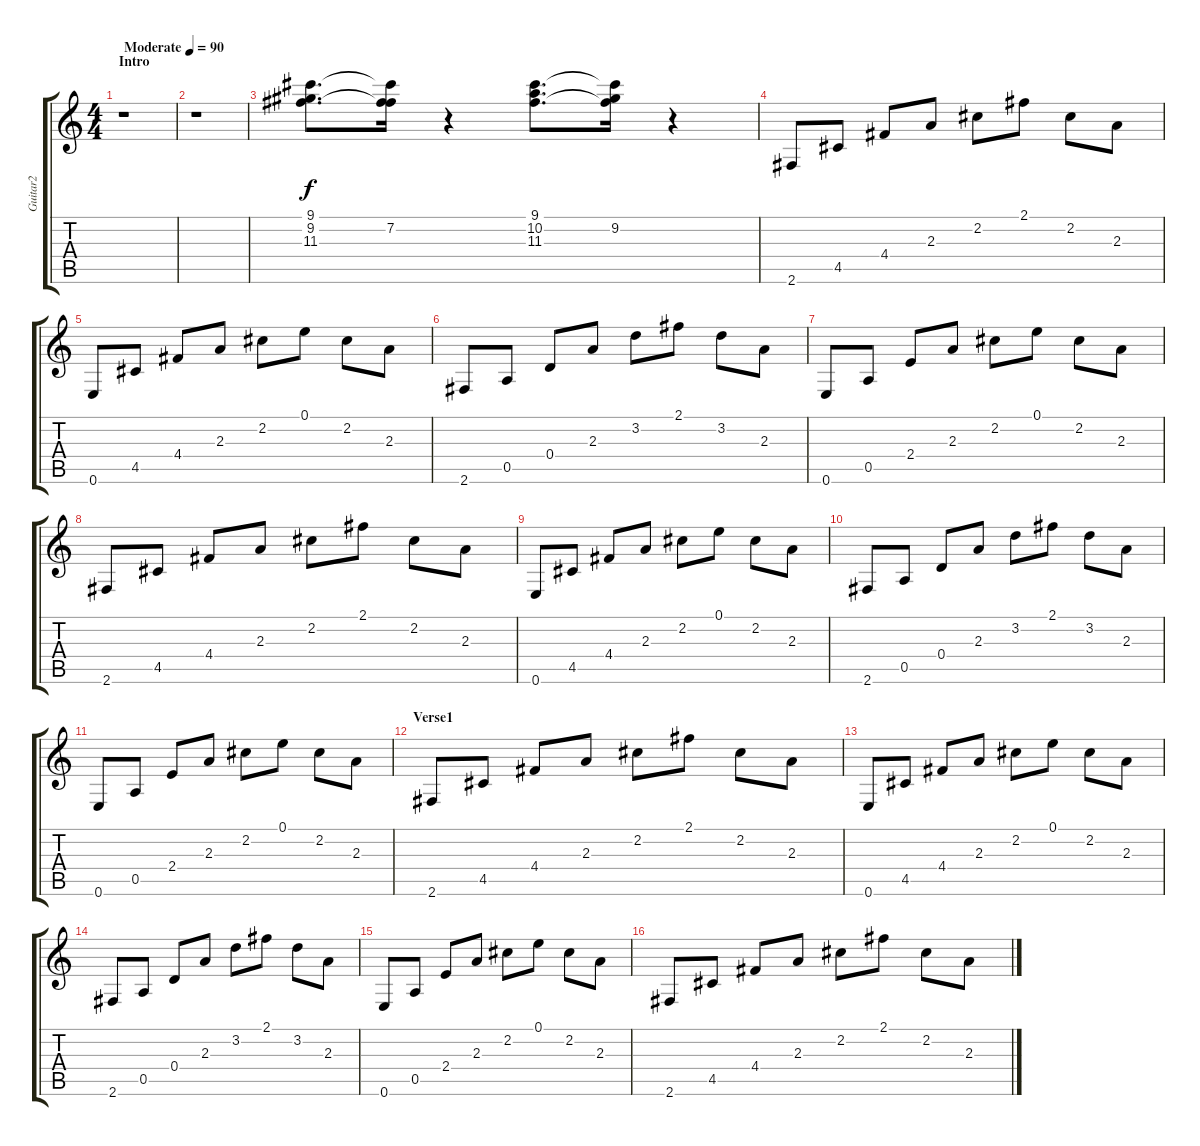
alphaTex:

\track ("Guitar2" "Guitar2") {instrument electricguitarmuted}
\staff {score tabs}
\tuning (E4 B3 G3 D3 A2 E2) {hide}
\ts (4 4)
\section ("" "Intro")
\tempo (90 "Moderate")
\clef g2
\ks c
r.1{dy f instrument electricguitarmuted} |
r.1 |
(9.1 9.2 11.3).8{d} (9.1{t} 7.2 11.3{t}).16 r.4 (9.1 10.2 11.3).8{d} (9.1{t} 9.2 11.3{t}).16 r.4 |
2.6.8 4.5.8 4.4.8 2.3.8 2.2.8 2.1.8 2.2.8 2.3.8 |
0.6.8 4.5.8 4.4.8 2.3.8 2.2.8 0.1.8 2.2.8 2.3.8 |
2.6.8 0.5.8 0.4.8 2.3.8 3.2.8 2.1.8 3.2.8 2.3.8 |
0.6.8 0.5.8 2.4.8 2.3.8 2.2.8 0.1.8 2.2.8 2.3.8 |
2.6.8 4.5.8 4.4.8 2.3.8 2.2.8 2.1.8 2.2.8 2.3.8 |
0.6.8 4.5.8 4.4.8 2.3.8 2.2.8 0.1.8 2.2.8 2.3.8 |
2.6.8 0.5.8 0.4.8 2.3.8 3.2.8 2.1.8 3.2.8 2.3.8 |
0.6.8 0.5.8 2.4.8 2.3.8 2.2.8 0.1.8 2.2.8 2.3.8 |
\section ("" "Verse1")
2.6.8 4.5.8 4.4.8 2.3.8 2.2.8 2.1.8 2.2.8 2.3.8 |
0.6.8 4.5.8 4.4.8 2.3.8 2.2.8 0.1.8 2.2.8 2.3.8 |
2.6.8 0.5.8 0.4.8 2.3.8 3.2.8 2.1.8 3.2.8 2.3.8 |
0.6.8 0.5.8 2.4.8 2.3.8 2.2.8 0.1.8 2.2.8 2.3.8 |
2.6.8 4.5.8 4.4.8 2.3.8 2.2.8 2.1.8 2.2.8 2.3.8
